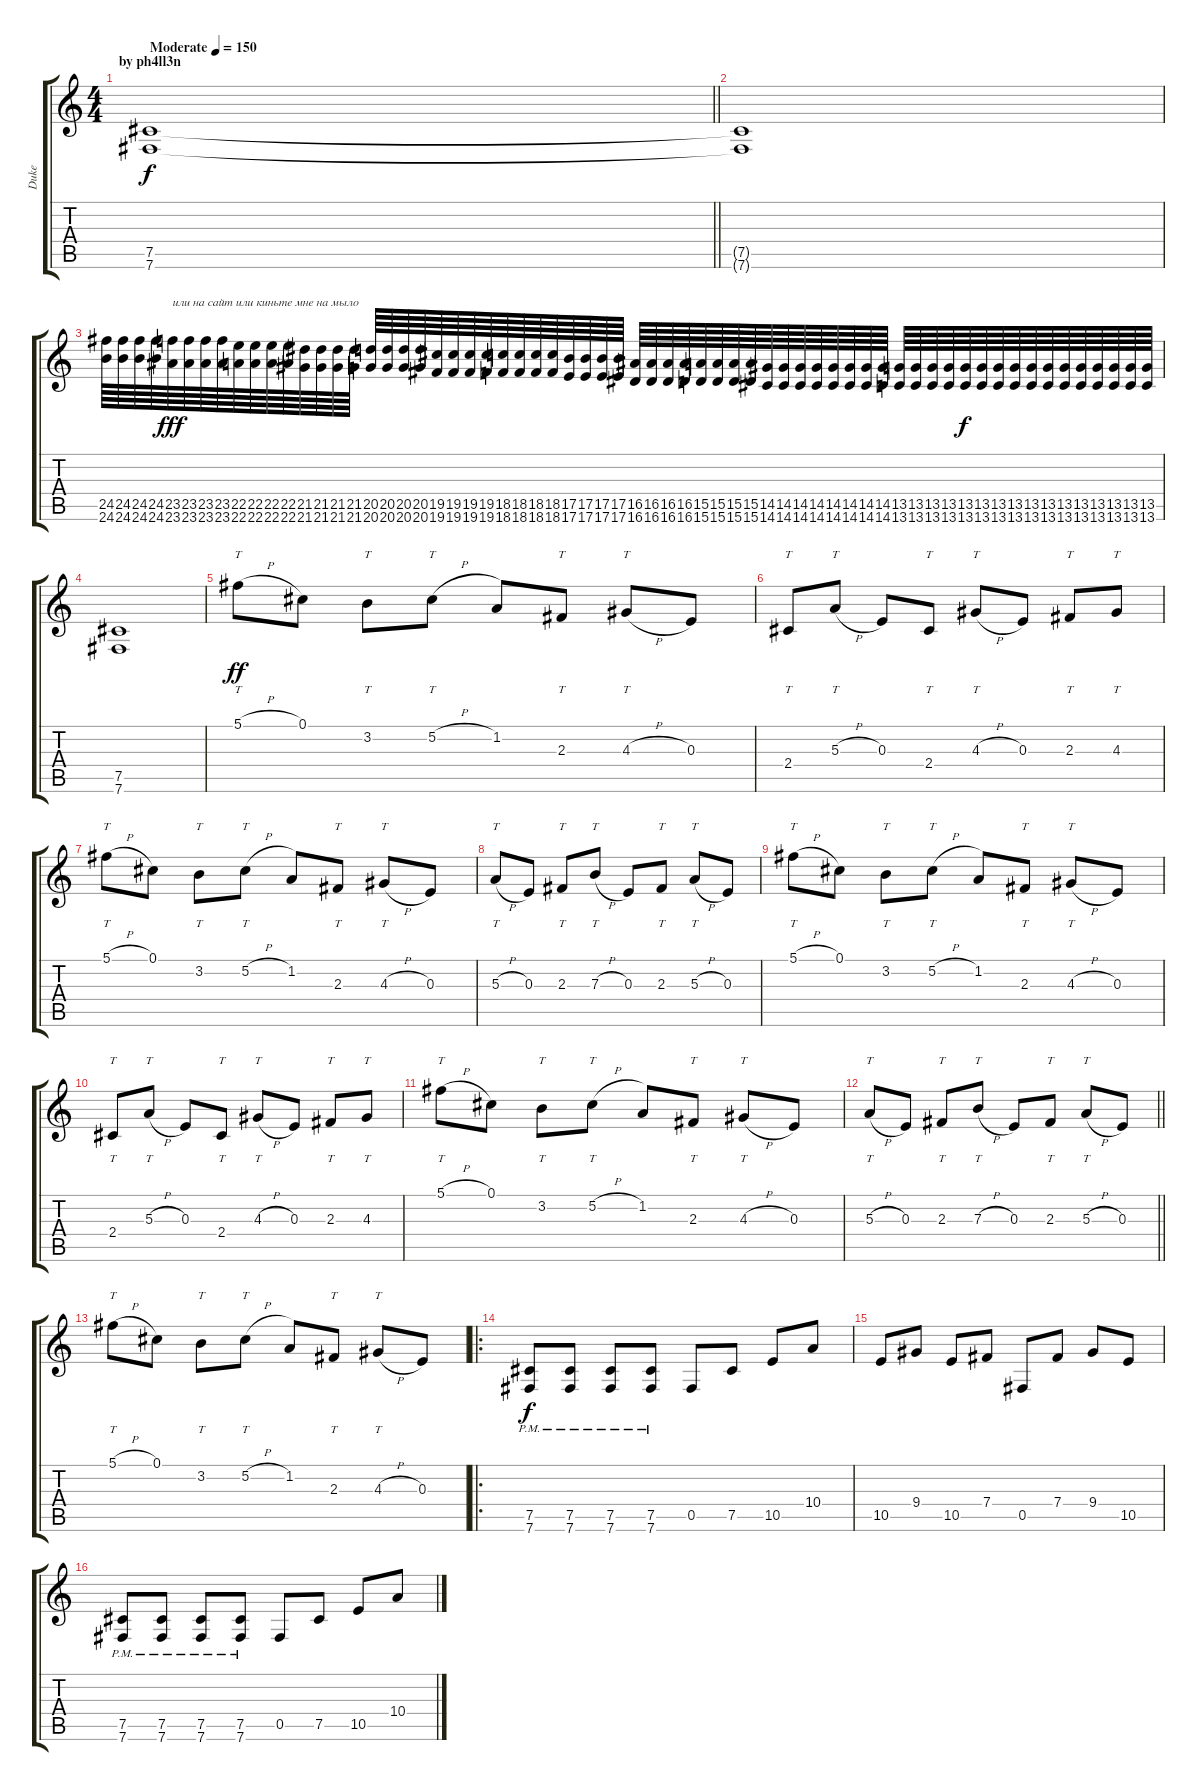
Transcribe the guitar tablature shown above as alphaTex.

\track ("Duke" "Duke") {instrument distortionguitar}
\staff {score tabs}
\tuning (Db4 Ab3 E3 B2 Gb2 B1) {hide}
\ts (4 4)
\section ("" "by ph4ll3n")
\tempo (150 "Moderate")
\clef g2
\barLineRight lightlight
\ks c
(7.5 7.6).1{dy f instrument distortionguitar} |
(7.5{t} 7.6{t}).1 |
(24.5 24.6).64 (24.5 24.6).64 (24.5 24.6).64 (24.5 24.6).64 (23.5 23.6).64{txt "или на сайт или киньте мне на мыло" dy fff} (23.5 23.6).64 (23.5 23.6).64 (23.5 23.6).64 (22.5 22.6).64 (22.5 22.6).64 (22.5 22.6).64 (22.5 22.6).64 (21.5 21.6).64 (21.5 21.6).64 (21.5 21.6).64 (21.5 21.6).64 (20.5 20.6).64 (20.5 20.6).64 (20.5 20.6).64 (20.5 20.6).64 (19.5 19.6).64{txt ""} (19.5 19.6).64 (19.5 19.6).64 (19.5 19.6).64 (18.5 18.6).64 (18.5 18.6).64 (18.5 18.6).64 (18.5 18.6).64 (17.5 17.6).64 (17.5 17.6).64 (17.5 17.6).64 (17.5 17.6).64 (16.5 16.6).64 (16.5 16.6).64 (16.5 16.6).64 (16.5 16.6).64 (15.5 15.6).64 (15.5 15.6).64 (15.5 15.6).64 (15.5 15.6).64 (14.5 14.6).64 (14.5 14.6).64 (14.5 14.6).64 (14.5 14.6).64 (14.5 14.6).64 (14.5 14.6).64 (14.5 14.6).64 (14.5 14.6).64 (13.5 13.6).64 (13.5 13.6).64 (13.5 13.6).64 (13.5 13.6).64 (13.5 13.6).64{dy f} (13.5 13.6).64 (13.5 13.6).64 (13.5 13.6).64 (13.5 13.6).64 (13.5 13.6).64 (13.5 13.6).64 (13.5 13.6).64 (13.5 13.6).64 (13.5 13.6).64 (13.5 13.6).64 (13.5 13.6).64 |
(7.5 7.6).1 |
5.1{h}.8{tt dy ff} 0.1.8 3.2.8{tt} 5.2{h}.8{tt} 1.2.8 2.3.8{tt} 4.3{h}.8{tt} 0.3.8 |
2.4.8{tt} 5.3{h}.8{tt} 0.3.8 2.4.8{tt} 4.3{h}.8{tt} 0.3.8 2.3.8{tt} 4.3.8{tt} |
5.1{h}.8{tt} 0.1.8 3.2.8{tt} 5.2{h}.8{tt} 1.2.8 2.3.8{tt} 4.3{h}.8{tt} 0.3.8 |
5.3{h}.8{tt} 0.3.8 2.3.8{tt} 7.3{h}.8{tt} 0.3.8 2.3.8{tt} 5.3{h}.8{tt} 0.3.8 |
5.1{h}.8{tt} 0.1.8 3.2.8{tt} 5.2{h}.8{tt} 1.2.8 2.3.8{tt} 4.3{h}.8{tt} 0.3.8 |
2.4.8{tt} 5.3{h}.8{tt} 0.3.8 2.4.8{tt} 4.3{h}.8{tt} 0.3.8 2.3.8{tt} 4.3.8{tt} |
5.1{h}.8{tt} 0.1.8 3.2.8{tt} 5.2{h}.8{tt} 1.2.8 2.3.8{tt} 4.3{h}.8{tt} 0.3.8 |
\barLineRight lightlight
5.3{h}.8{tt} 0.3.8 2.3.8{tt} 7.3{h}.8{tt} 0.3.8 2.3.8{tt} 5.3{h}.8{tt} 0.3.8 |
5.1{h}.8{tt} 0.1.8 3.2.8{tt} 5.2{h}.8{tt} 1.2.8 2.3.8{tt} 4.3{h}.8{tt} 0.3.8 |
\ro
(7.5{pm} 7.6{pm}).8{dy f} (7.5{pm} 7.6{pm}).8 (7.5{pm} 7.6{pm}).8 (7.5{pm} 7.6{pm}).8 0.5.8 7.5.8 10.5.8 10.4.8 |
10.5.8 9.4.8 10.5.8 7.4.8 0.5.8 7.4.8 9.4.8 10.5.8 |
(7.5{pm} 7.6{pm}).8 (7.5{pm} 7.6{pm}).8 (7.5{pm} 7.6{pm}).8 (7.5{pm} 7.6{pm}).8 0.5.8 7.5.8 10.5.8 10.4.8
